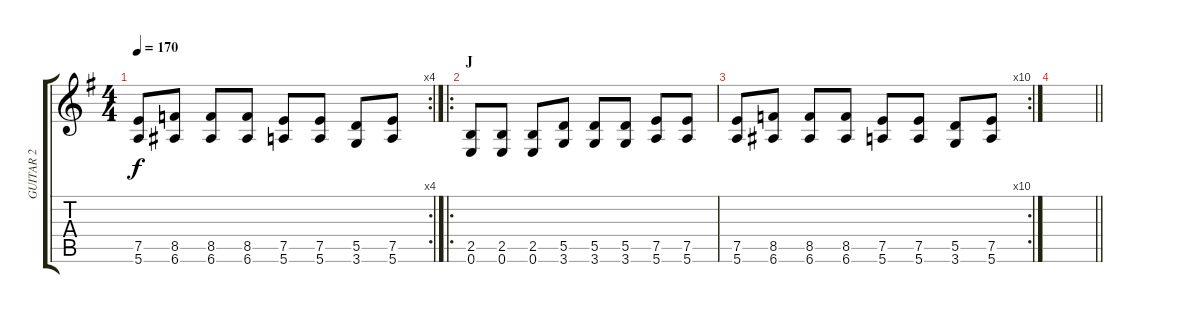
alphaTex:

\track ("GUITAR 2" "GUITAR 2") {instrument distortionguitar}
\staff {score tabs}
\tuning (E4 B3 G3 E3 A2 E2) {hide}
\rc 4
\ts (4 4)
\tempo 170
\clef g2
\ks eminor
(7.5 5.6).8{dy f} (8.5 6.6).8 (8.5 6.6).8 (8.5 6.6).8 (7.5 5.6).8 (7.5 5.6).8 (5.5 3.6).8 (7.5 5.6).8 |
\ro
\section ("" "J")
(2.5 0.6).8 (2.5 0.6).8 (2.5 0.6).8 (5.5 3.6).8 (5.5 3.6).8 (5.5 3.6).8 (7.5 5.6).8 (7.5 5.6).8 |
\rc 10
(7.5 5.6).8 (8.5 6.6).8 (8.5 6.6).8 (8.5 6.6).8 (7.5 5.6).8 (7.5 5.6).8 (5.5 3.6).8 (7.5 5.6).8 |
\barLineRight lightlight
